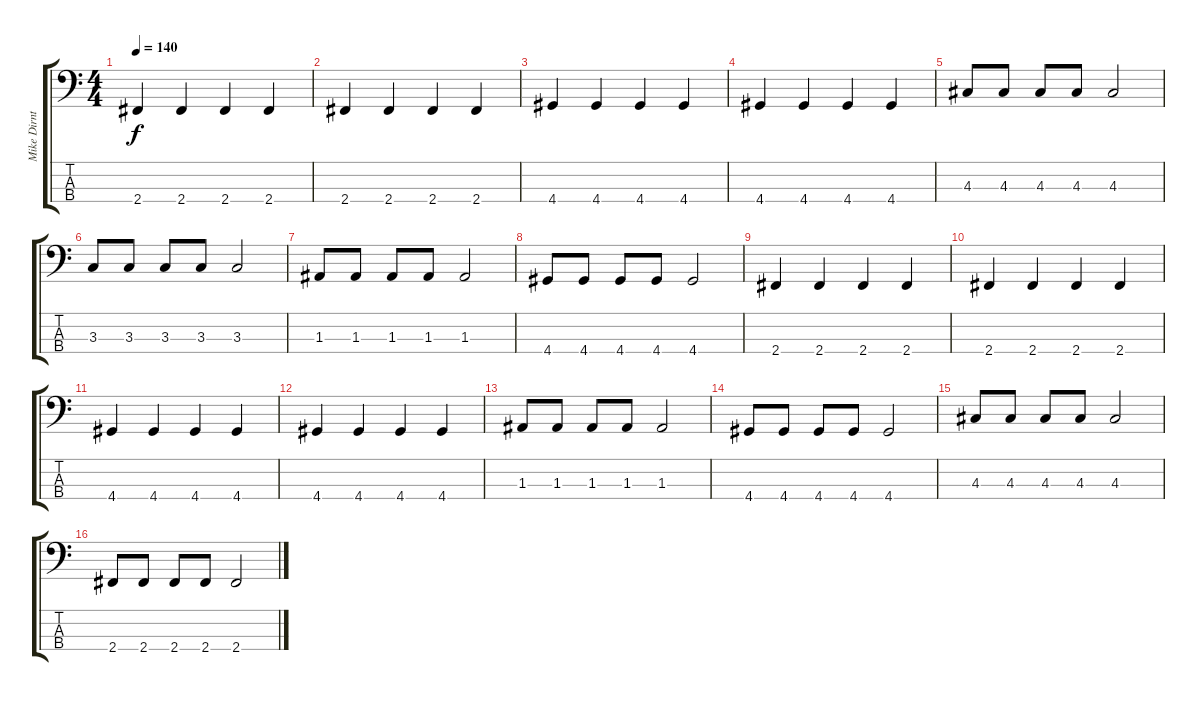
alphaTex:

\track ("Mike Dirnt" "Mike Dirnt") {instrument electricbassfinger}
\staff {score tabs}
\tuning (G2 D2 A1 E1) {hide}
\ts (4 4)
\tempo 140
\clef f4
\ks c
2.4.4{dy f} 2.4.4 2.4.4 2.4.4 |
2.4.4 2.4.4 2.4.4 2.4.4 |
4.4.4 4.4.4 4.4.4 4.4.4 |
4.4.4 4.4.4 4.4.4 4.4.4 |
4.3.8 4.3.8 4.3.8 4.3.8 4.3.2 |
3.3.8 3.3.8 3.3.8 3.3.8 3.3.2 |
1.3.8 1.3.8 1.3.8 1.3.8 1.3.2 |
4.4.8 4.4.8 4.4.8 4.4.8 4.4.2 |
2.4.4 2.4.4 2.4.4 2.4.4 |
2.4.4 2.4.4 2.4.4 2.4.4 |
4.4.4 4.4.4 4.4.4 4.4.4 |
4.4.4 4.4.4 4.4.4 4.4.4 |
1.3.8 1.3.8 1.3.8 1.3.8 1.3.2 |
4.4.8 4.4.8 4.4.8 4.4.8 4.4.2 |
4.3.8 4.3.8 4.3.8 4.3.8 4.3.2 |
2.4.8 2.4.8 2.4.8 2.4.8 2.4.2
